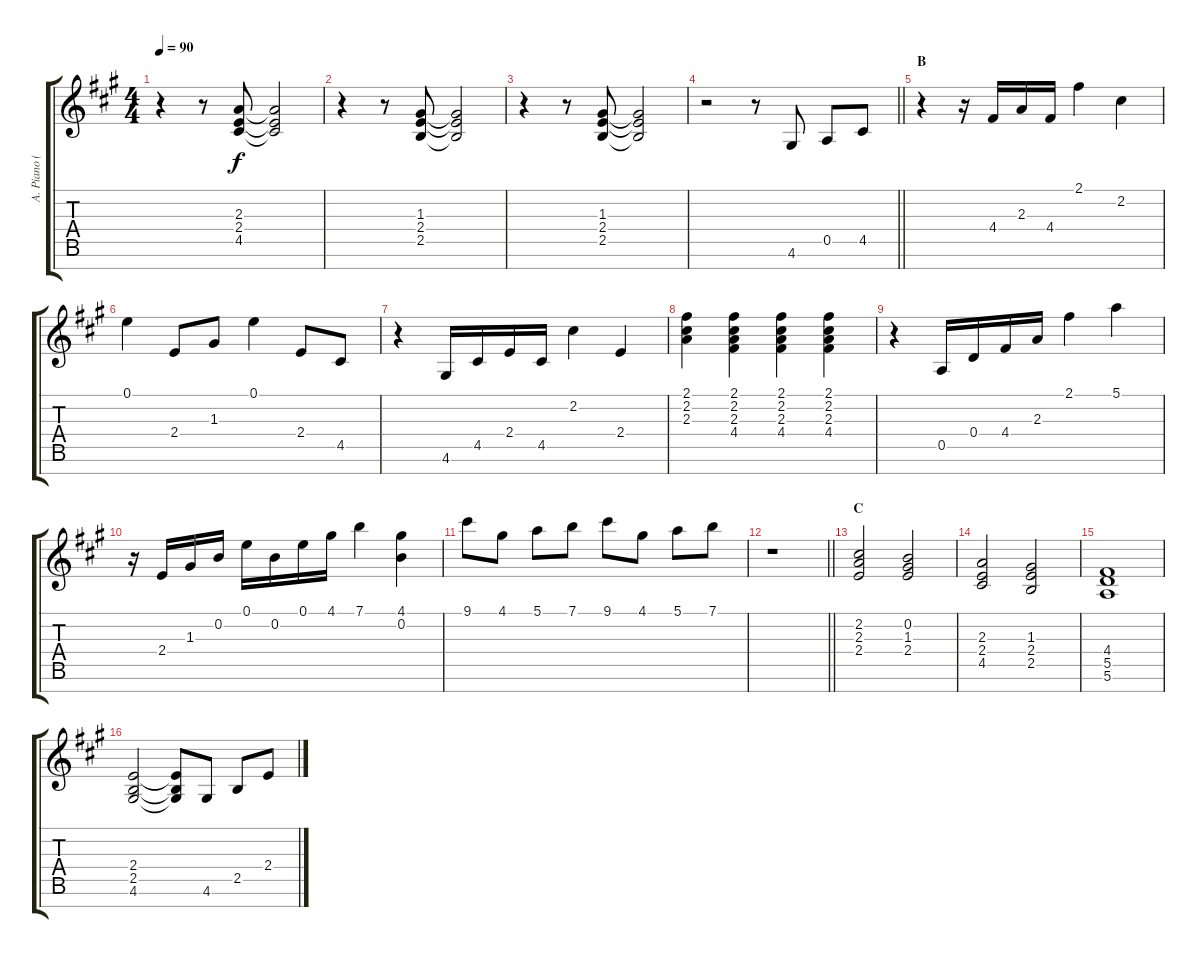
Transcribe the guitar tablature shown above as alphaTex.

\track ("A. Piano (Right Hand)" "A. Piano (") {instrument acousticgrandpiano}
\staff {score tabs}
\tuning (E5 B4 G4 D4 A3 E3 B2) {hide}
\ts (4 4)
\tempo 90
\clef g2
\ks a
r.4{dy f} r.8 (2.3 2.4 4.5).8 (2.3{t} 2.4{t} 4.5{t}).2 |
r.4 r.8 (1.3 2.4 2.5).8 (1.3{t} 2.4{t} 2.5{t}).2 |
r.4 r.8 (1.3 2.4 2.5).8 (1.3{t} 2.4{t} 2.5{t}).2 |
\barLineRight lightlight
r.2 r.8 4.6.8 0.5.8 4.5.8 |
\section ("" "B")
r.4 r.16 4.4.16 2.3.16 4.4.16 2.1.4 2.2.4 |
0.1.4 2.4.8 1.3.8 0.1.4 2.4.8 4.5.8 |
r.4 4.6.16 4.5.16 2.4.16 4.5.16 2.2.4 2.4.4 |
(2.1 2.2 2.3).4 (2.1 2.2 2.3 4.4).4 (2.1 2.2 2.3 4.4).4 (2.1 2.2 2.3 4.4).4 |
r.4 0.5.16 0.4.16 4.4.16 2.3.16 2.1.4 5.1.4 |
r.16 2.4.16 1.3.16 0.2.16 0.1.16 0.2.16 0.1.16 4.1.16 7.1.4 (4.1 0.2).4 |
9.1.8 4.1.8 5.1.8 7.1.8 9.1.8 4.1.8 5.1.8 7.1.8 |
\barLineRight lightlight
r.1 |
\section ("" "C")
(2.2 2.3 2.4).2 (0.2 1.3 2.4).2 |
(2.3 2.4 4.5).2 (1.3 2.4 2.5).2 |
(4.4 5.5 5.6).1 |
(2.4 2.5 4.6).2 (2.4{t} 2.5{t} 4.6{t}).8 4.6.8 2.5.8 2.4.8
